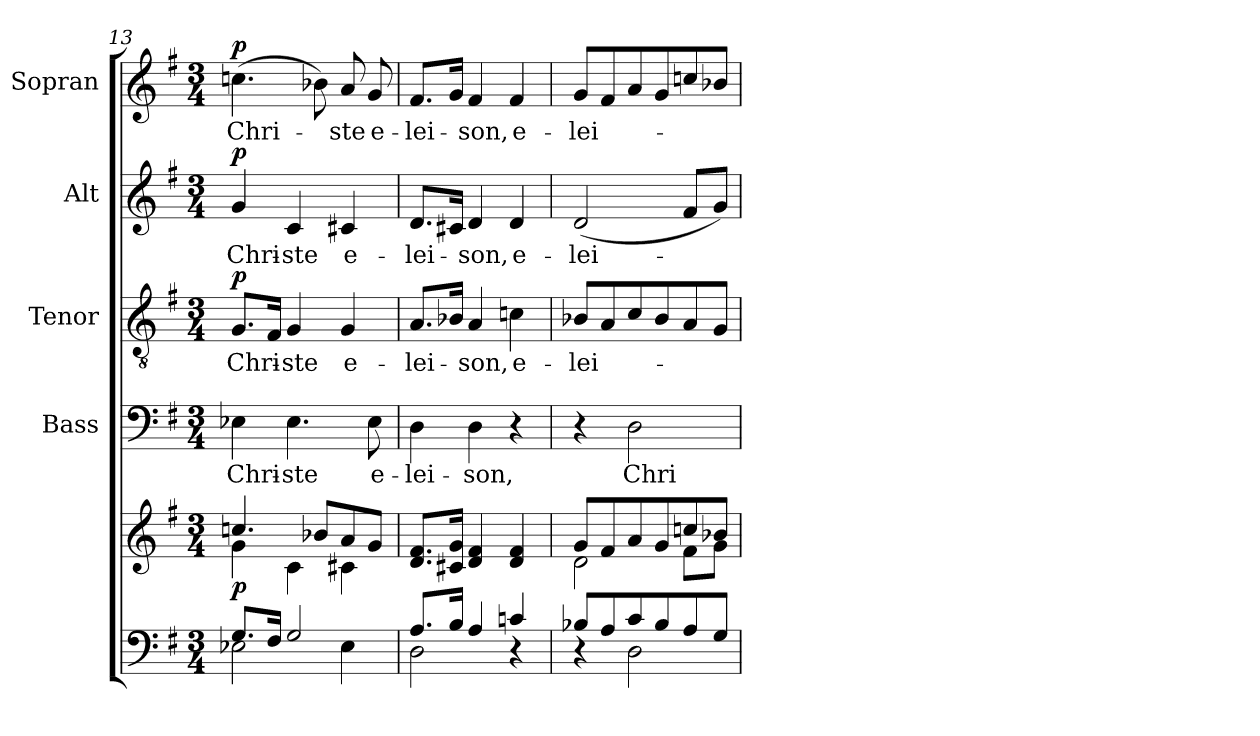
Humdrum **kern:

**kern	**kern	**dynam	**kern	**text	**kern	**text	**dynam	**kern	**text	**dynam	**kern	**text	**dynam
*part5	*part5	*part5	*part4	*part4	*part3	*part3	*part3	*part2	*part2	*part2	*part1	*part1	*part1
*staff6	*staff5	*staff5/6	*staff4	*staff4	*staff3	*staff3	*staff3	*staff2	*staff2	*staff2	*staff1	*staff1	*staff1
*	*	*	*I"Bass	*	*I"Tenor	*	*	*I"Alt	*	*	*I"Sopran	*	*
*	*	*	*I'B	*	*I'T	*	*	*I'A	*	*	*I'S	*	*
*clefF4	*clefG2	*	*clefF4	*	*clefGv2	*	*	*clefG2	*	*	*clefG2	*	*
*k[f#]	*k[f#]	*	*k[f#]	*	*k[f#]	*	*	*k[f#]	*	*	*k[f#]	*	*
*G:	*G:	*	*G:	*	*G:	*	*	*G:	*	*	*G:	*	*
*M3/4	*M3/4	*	*M3/4	*	*M3/4	*	*	*M3/4	*	*	*M3/4	*	*
=13	=13	=13	=13	=13	=13	=13	=13	=13	=13	=13	=13	=13	=13
*^	*^	*	*	*	*	*	*	*	*	*	*	*	*
!	!	!	!	!LO:DY:b	!	!LO:LY:b	!	!LO:LY:b	!LO:DY:a	!	!LO:LY:b	!LO:DY:a	!	!LO:LY:b	!LO:DY:a
8.G/L	2E-X\	4.ccn/	4g\	p	4E-X\	Chri-	8.G/L	Chri-	p	4g/	Chri-	p	(>4.ccn\	Chri-	p
16F#/Jk	.	.	.	.	.	.	16F#/Jk	.	.	.	.	.	.	.	.
!	!	!	!	!	!	!LO:LY:b	!	!LO:LY:b	!	!	!LO:LY:b	!	!	!	!
2G/	.	.	4c\	.	4.E-\	-ste	4G/	-ste	.	4c/	-ste	.	.	.	.
.	.	8b-X/L	.	.	.	.	.	.	.	.	.	.	8b-X\)	.	.
!	!	!	!	!	!	!	!	!LO:LY:b	!	!	!LO:LY:b	!	!	!LO:LY:b	!
.	4E-\	8a/	4c#X\	.	.	.	4G/	e-	.	4c#X/	e-	.	8a/	-ste	.
!	!	!	!	!	!	!LO:LY:b	!	!	!	!	!	!	!	!LO:LY:b	!
.	.	8g/J	.	.	8E-\	e-	.	.	.	.	.	.	8g/	e-	.
*	*	*v	*v	*	*	*	*	*	*	*	*	*	*	*	*
=14	=14	=14	=14	=14	=14	=14	=14	=14	=14	=14	=14	=14	=14	=14
!	!	!	!	!	!LO:LY:b	!	!LO:LY:b	!	!	!LO:LY:b	!	!	!LO:LY:b	!
8.A/L	2D\	8.d/ 8.f#/L	.	4D\	-lei-	8.A/L	-lei-	.	8.d/L	-lei-	.	8.f#/L	-lei-	.
16B/Jk	.	16c#X/ 16g/Jk	.	.	.	16B-X/Jk	.	.	16c#X/Jk	.	.	16g/Jk	.	.
!	!	!	!	!	!LO:LY:b	!	!LO:LY:b	!	!	!LO:LY:b	!	!	!LO:LY:b	!
4A/	.	4d/ 4f#/	.	4D\	-son,	4A/	-son,	.	4d/	-son,	.	4f#/	-son,	.
!	!	!	!	!	!	!	!LO:LY:b	!	!	!LO:LY:b	!	!	!LO:LY:b	!
4cn/	4rC	4d/ 4f#/	.	4r	.	4cn\	e-	.	4d/	e-	.	4f#/	e-	.
!!LO:PB:g=z
=15	=15	=15	=15	=15	=15	=15	=15	=15	=15	=15	=15	=15	=15	=15
*	*	*^	*	*	*	*	*	*	*	*	*	*	*	*
!	!	!	!	!	!	!	!	!LO:LY:b	!	!	!LO:LY:b	!	!	!LO:LY:b	!
8B-X/L	4rC	8g/L	2d\	.	4r	.	8B-X/L	-lei-	.	(<2d/	-lei-	.	8g/L	-lei-	.
8A/	.	8f#/	.	.	.	.	8A/	.	.	.	.	.	8f#/	.	.
!	!	!	!	!	!	!LO:LY:b	!	!	!	!	!	!	!	!	!
8c/	2D\	8a/	.	.	2D\	Chri-	8c/	.	.	.	.	.	8a/	.	.
8B-/	.	8g/	.	.	.	.	8B-/	.	.	.	.	.	8g/	.	.
8A/	.	8ccn/	8f#\L	.	.	.	8A/	.	.	8f#/L	.	.	8ccn/	.	.
8G/J	.	8b-X/J	8g\J	.	.	.	8G/J	.	.	8g/J)	.	.	8b-X/J	.	.
*v	*v	*	*	*	*	*	*	*	*	*	*	*	*	*	*
*	*v	*v	*	*	*	*	*	*	*	*	*	*	*	*
=	=	=	=	=	=	=	=	=	=	=	=	=	=
*-	*-	*-	*-	*-	*-	*-	*-	*-	*-	*-	*-	*-	*-
